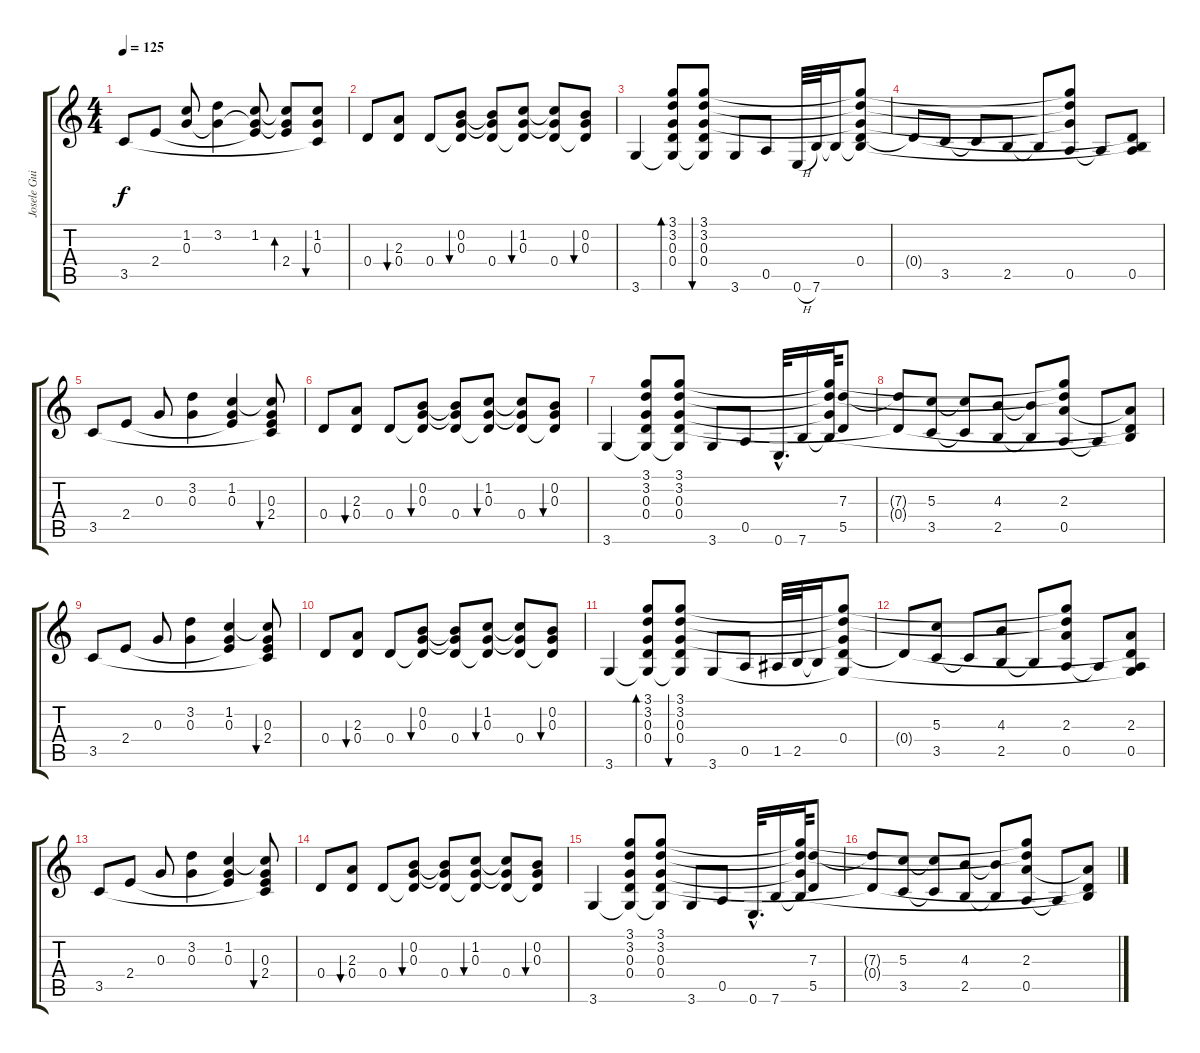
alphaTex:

\track ("Josele Guitarra" "Josele Gui") {instrument acousticguitarsteel}
\staff {score tabs}
\tuning (E4 B3 G3 D3 A2 E2) {hide}
\ts (4 4)
\tempo 125
\clef g2
\ks c
3.5.8{dy f instrument acousticguitarsteel} 2.4.8 (1.2 0.3).8 (3.2 0.3{t}).4 (1.2 0.3{t} 2.4{t}).8 (1.2{t} 0.3{t} 2.4).8{bd 60} (1.2 0.3 3.5{t}).8{bu 60} |
0.4.8 (2.3 0.4).8{bu 60} 0.4.8 (0.2 0.3 0.4{t}).8{bu 60} (0.2{t} 0.3{t} 0.4).8 (1.2 0.3 0.4{t}).8{bu 60} (1.2{t} 0.3{t} 0.4).8 (0.2 0.3 0.4{t}).8{bu 60} |
3.6.4 (3.1 3.2 0.3 0.4 3.6{t}).8{bd 60} (3.1 3.2 0.3 0.4 3.6{t}).8{bu 60} 3.6.8 0.5.8 0.6{h}.32 7.6.32 7.6{t}.16 (3.1{t} 3.2{t} 0.3{t} 0.4 7.6{t}).8 |
0.4{t}.8 3.5.8 3.5{t}.8 2.5.8 2.5{t}.8 (3.1{t} 3.2{t} 0.3{t} 0.5).8 0.5{t}.8 (0.4{t} 0.5 7.6{t}).8 |
3.5.8 2.4.8 0.3.8 (3.2 0.3).4 (1.2 0.3 2.4{t}).4 (1.2{t} 0.3 2.4 3.5{t}).8{bu 60} |
0.4.8 (2.3 0.4).8{bu 60} 0.4.8 (0.2 0.3 0.4{t}).8{bu 60} (0.2{t} 0.3{t} 0.4).8 (1.2 0.3 0.4{t}).8{bu 60} (1.2{t} 0.3{t} 0.4).8 (0.2 0.3 0.4{t}).8{bu 60} |
3.6.4 (3.1 3.2 0.3 0.4 3.6{t}).8 (3.1 3.2 0.3 0.4 3.6{t}).8 3.6.8 0.5.8 0.6{hac}.32{d} 7.6.16 (3.1{t} 3.2{t} 0.3{t} 7.6{t}).64 (7.3 5.5).8 |
(7.3{t} 0.4{t}).8 (5.3 3.5).8 (5.3{t} 3.5{t}).8 (4.3 2.5).8 (4.3{t} 2.5{t}).8 (3.1{t} 3.2{t} 2.3 0.5).8 0.5{t}.8 (2.3{t} 0.4{t} 7.6{t}).8 |
3.5.8{volume 9} 2.4.8 0.3.8 (3.2 0.3).4 (1.2 0.3 2.4{t}).4 (1.2{t} 0.3 2.4 3.5{t}).8{bu 60} |
0.4.8 (2.3 0.4).8{bu 60} 0.4.8 (0.2 0.3 0.4{t}).8{bu 60} (0.2{t} 0.3{t} 0.4).8 (1.2 0.3 0.4{t}).8{bu 60} (1.2{t} 0.3{t} 0.4).8 (0.2 0.3 0.4{t}).8{bu 60} |
3.6.4 (3.1 3.2 0.3 0.4 3.6{t}).8{bd 60} (3.1 3.2 0.3 0.4 3.6{t}).8{bu 60} 3.6.8 0.5.8 1.5.32 2.5.32 2.5{t}.16 (3.1{t} 3.2{t} 0.3{t} 0.4 3.6{t}).8{volume 11} |
0.4{t}.8 (5.3 3.5).8 3.5{t}.8 (4.3 2.5).8 2.5{t}.8 (3.1{t} 3.2{t} 2.3 0.5).8 0.5{t}.8 (2.3 0.4{t} 0.5 3.6{t}).8 |
3.5.8{volume 9} 2.4.8 0.3.8 (3.2 0.3).4 (1.2 0.3 2.4{t}).4 (1.2{t} 0.3 2.4 3.5{t}).8{bu 60} |
0.4.8 (2.3 0.4).8{bu 60} 0.4.8 (0.2 0.3 0.4{t}).8{bu 60} (0.2{t} 0.3{t} 0.4).8 (1.2 0.3 0.4{t}).8{bu 60} (1.2{t} 0.3{t} 0.4).8 (0.2 0.3 0.4{t}).8{bu 60} |
3.6.4 (3.1 3.2 0.3 0.4 3.6{t}).8 (3.1 3.2 0.3 0.4 3.6{t}).8 3.6.8 0.5.8 0.6{hac}.32{d} 7.6.16 (3.1{t} 3.2{t} 0.3{t} 7.6{t}).64 (7.3 5.5).8{volume 11} |
(7.3{t} 0.4{t}).8 (5.3 3.5).8 (5.3{t} 3.5{t}).8 (4.3 2.5).8 (4.3{t} 2.5{t}).8 (3.1{t} 3.2{t} 2.3 0.5).8 0.5{t}.8 (2.3{t} 0.4{t} 7.6{t}).8
